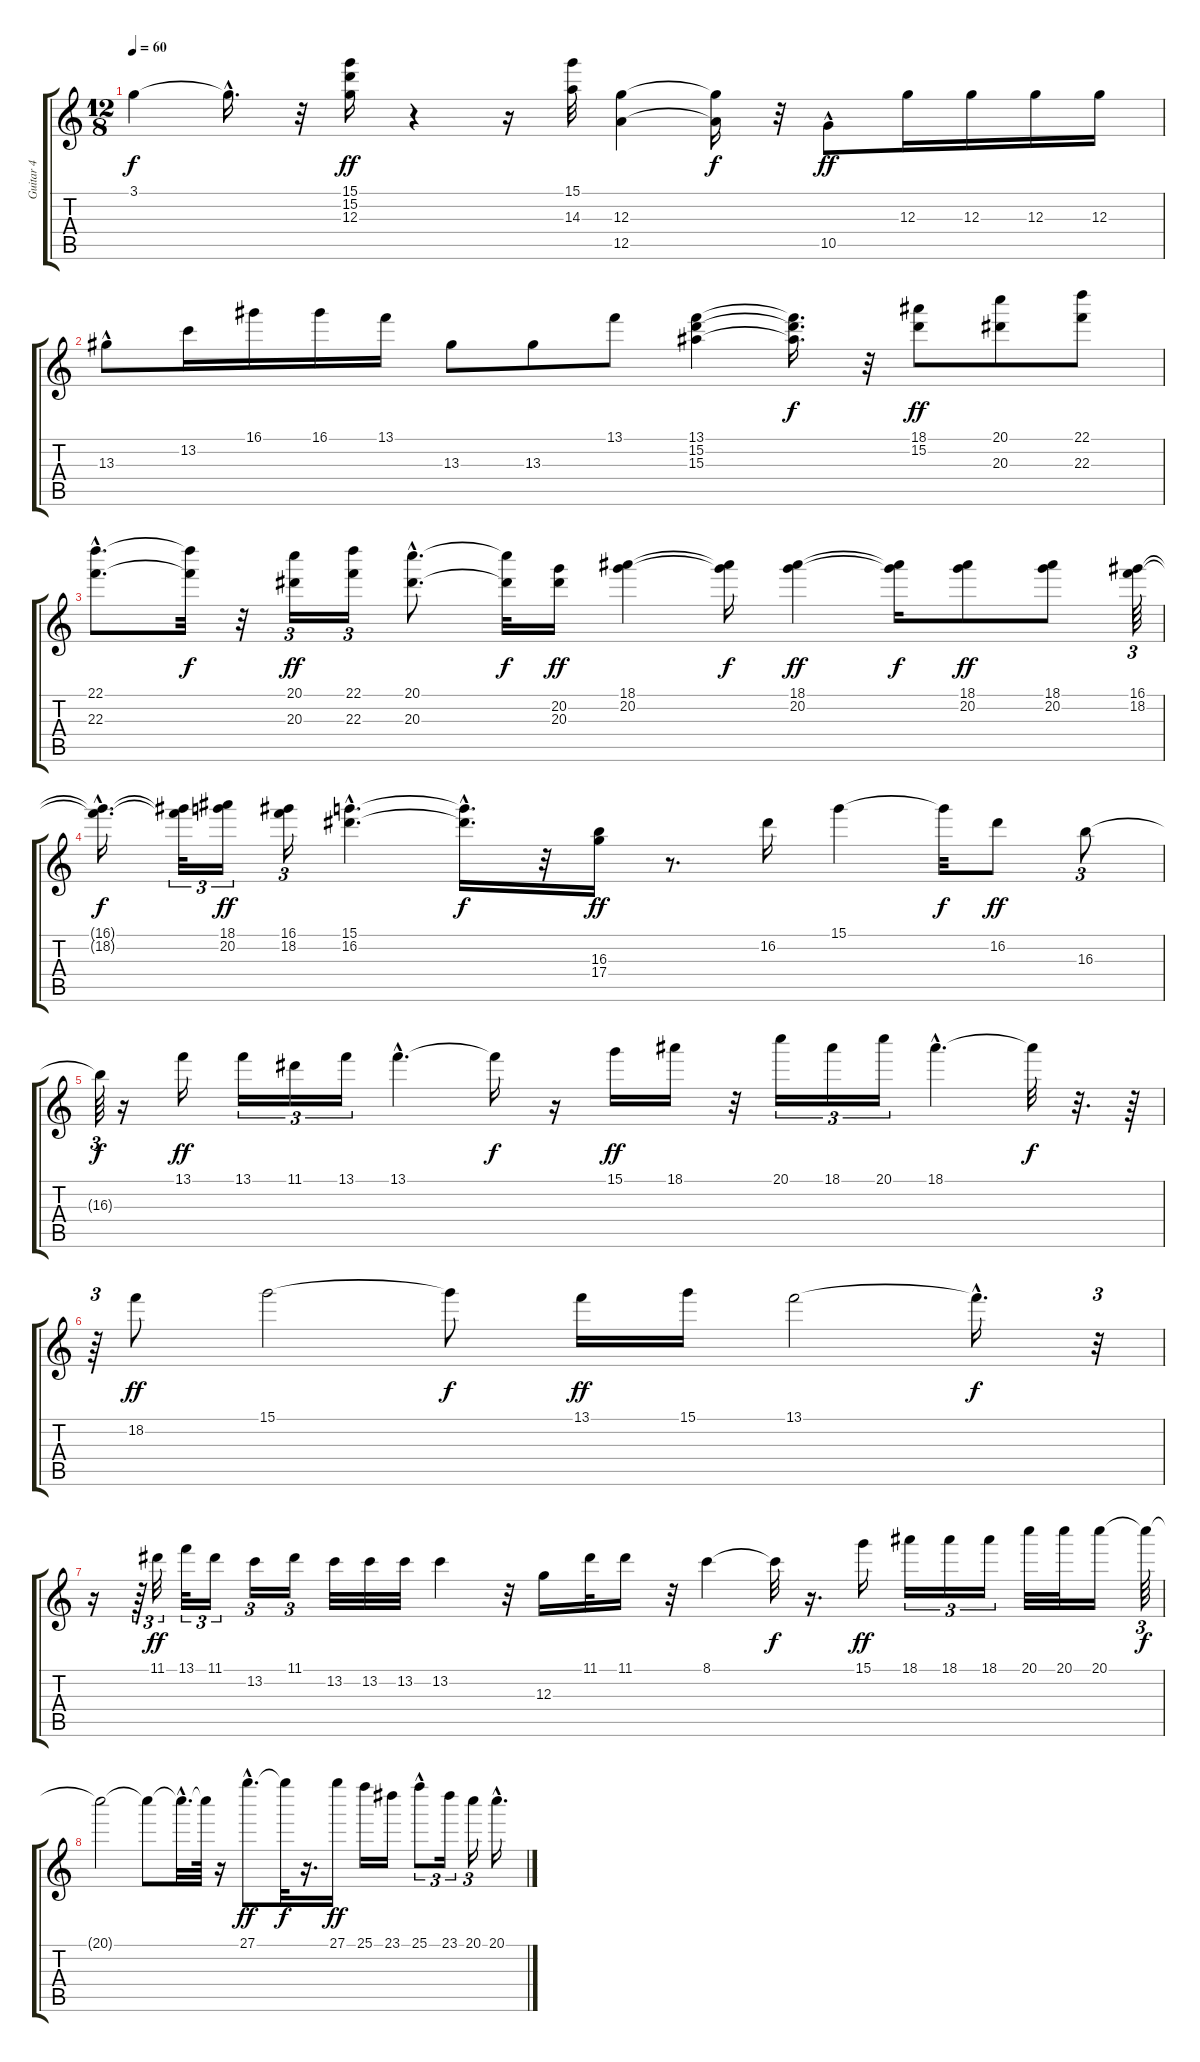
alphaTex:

\track ("Guitar 4" "Guitar 4") {instrument distortionguitar}
\staff {score tabs}
\tuning (E4 B3 G3 D3 A2 E2) {hide}
\ts (12 8)
\tempo 60
\clef g2
\ks c
3.1{t}.4{dy f} 3.1{hac t}.16{d} r.32 (15.1 15.2 12.3).16{dy ff} r.4 r.16 (15.1 14.3).32 (12.3 12.5).4 (12.3{t} 12.5{t}).16{dy f} r.32 10.5{hac}.8{dy ff} 12.3.16 12.3.16 12.3.16 12.3.16 |
13.3{hac}.8 13.2.16 16.1.16 16.1.16 13.1.16 13.3.8 13.3.8 13.1.8 (13.1 15.2 15.3).4 (13.1{t} 15.2{t} 15.3{t}).16{d dy f} r.32 (18.1 15.2).8{dy ff} (20.1 20.3).8 (22.1 22.3).8 |
(22.1{hac} 22.3{hac}).8{d} (22.1{t} 22.3{t}).32{dy f} r.32 (20.1 20.3).16{tu (3 2) dy ff} (22.1 22.3).16{tu (3 2)} (20.1{hac} 20.3{hac}).8{d} (20.1{t} 20.3{t}).32{dy f} (20.2 20.3).16{dy ff} (18.1 20.2).4 (18.1{t} 20.2{t}).16{dy f} (18.1 20.2).4{dy ff} (18.1{t} 20.2{t}).16{dy f} (18.1 20.2).8{dy ff} (18.1 20.2).8 (16.1 18.2).64{tu (3 2)} |
(16.1{hac t} 18.2{hac t}).16{d dy f} (16.1{t} 18.2{t}).32{tu (3 2)} (18.1 20.2).16{tu (3 2) dy ff} (16.1 18.2).16{tu (3 2)} (15.1{hac} 16.2{hac}).4{d} (15.1{hac t} 16.2{hac t}).16{d dy f} r.32 (16.3 17.4).16{dy ff} r.8{d} 16.2.16 15.1.4 15.1{t}.32{dy f} 16.2.8{dy ff} 16.3.8{tu (3 2)} |
16.3{t}.64{tu (3 2) dy f} r.16 13.1.16{dy ff} 13.1.16{tu (3 2)} 11.1.16{tu (3 2)} 13.1.16{tu (3 2)} 13.1{hac}.4{d} 13.1{t}.16{dy f} r.16 15.1.16{dy ff} 18.1.16 r.32 20.1.16{tu (3 2)} 18.1.16{tu (3 2)} 20.1.16{tu (3 2)} 18.1{hac}.4{d} 18.1{t}.32{dy f} r.32{d} r.64 |
r.64{tu (3 2)} 18.2.8{dy ff} 15.1.2 15.1{t}.8{dy f} 13.1.16{dy ff} 15.1.16 13.1.2 13.1{hac t}.16{d dy f} r.32{tu (3 2)} |
r.16 r.64{tu (3 2)} 11.1.32{tu (3 2) dy ff} 13.1.32{tu (3 2)} 11.1.16{tu (3 2)} 13.2.16{tu (3 2)} 11.1.16{tu (3 2)} 13.2.32 13.2.32 13.2.32 13.2.4 r.32 12.3.16 11.1.32 11.1.16 r.32 8.1.4 8.1{t}.32{dy f} r.16{d} 15.1.16{dy ff} 18.1.16{tu (3 2)} 18.1.16{tu (3 2)} 18.1.16{tu (3 2)} 20.1.32 20.1.32 20.1.16 20.1{t}.64{tu (3 2) dy f} |
20.1{t}.2 20.1{t}.8 20.1{hac t}.32{d} 20.1{t}.64 r.16 27.1{hac}.8{d dy ff} 27.1{t}.32{dy f} r.16{d} 27.1.16{dy ff} 25.1.16 23.1.16 25.1{hac}.8{tu (3 2)} 23.1.16{tu (3 2)} 20.1.16{tu (3 2)} 20.1{hac}.16{d}
